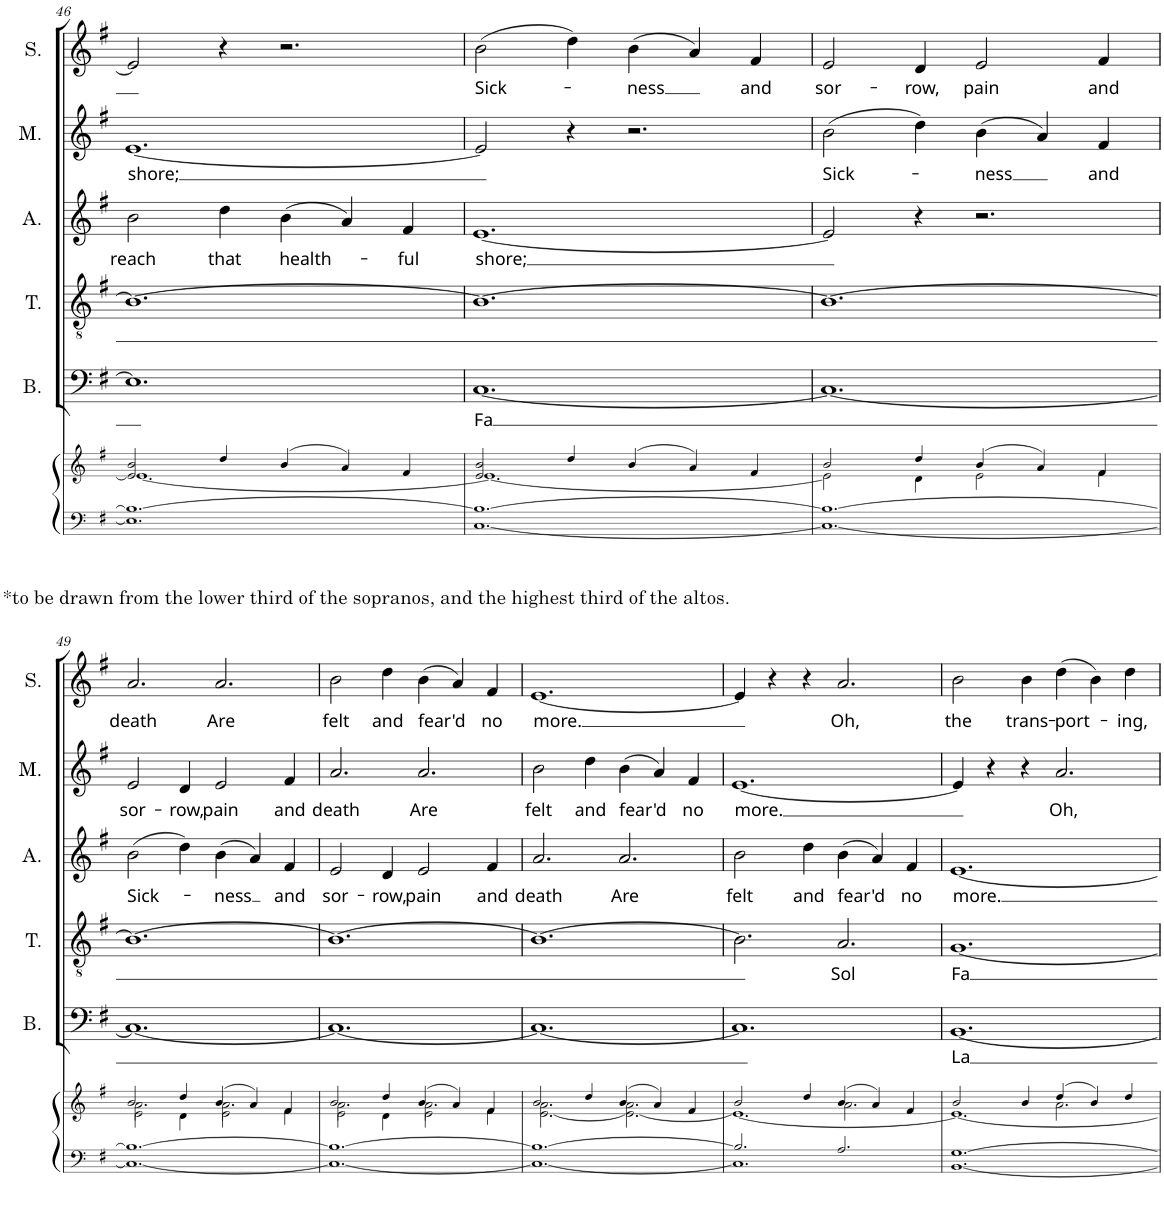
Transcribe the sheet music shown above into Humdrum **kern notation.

**kern	**kern	**kern	**text	**kern	**text	**kern	**text	**kern	**text	**kern	**text
*part6	*part6	*part5	*part5	*part4	*part4	*part3	*part3	*part2	*part2	*part1	*part1
*staff7	*staff6	*staff5	*staff5	*staff4	*staff4	*staff3	*staff3	*staff2	*staff2	*staff1	*staff1
*I"Piano (for rehearsal only)	*	*I"Bass	*	*I"Tenor	*	*I"Alto	*	*I"Mezzo*	*	*I"Soprano	*
*I'Pno	*	*I'B.	*	*I'T.	*	*I'A.	*	*I'M.	*	*I'S.	*
!!LO:PB:g=z
*clefF4	*clefG2	*clefF4	*	*clefGv2	*	*clefG2	*	*clefG2	*	*clefG2	*
*k[f#]	*k[f#]	*k[f#]	*	*k[f#]	*	*k[f#]	*	*k[f#]	*	*k[f#]	*
*M6/4	*M6/4	*M6/4	*	*M6/4	*	*M6/4	*	*M6/4	*	*M6/4	*
=46	=46	=46	=46	=46	=46	=46	=46	=46	=46	=46	=46
*	*^	*	*	*	*	*	*	*	*	*	*
!	!	!	!	!	!	!	!	!LO:LY:b	!	!LO:LY:b	!	!
1.E] 1.B_	2e/ 2b/	1.e_	1.E]	.	1.B_	.	2b\	reach	[1.e	shore;	2e/]	.
!	!	!	!	!	!	!	!	!LO:LY:b	!	!	!	!
.	4dd/	.	.	.	.	.	4dd\	that	.	.	4r	.
!	!	!	!	!	!	!	!	!LO:LY:b	!	!	!	!
.	(4b/	.	.	.	.	.	(4b\	health-	.	.	2.r	.
.	4a/)	.	.	.	.	.	4a/)	.	.	.	.	.
!	!	!	!	!	!	!	!	!LO:LY:b	!	!	!	!
.	4f#/	.	.	.	.	.	4f#/	-ful	.	.	.	.
=47	=47	=47	=47	=47	=47	=47	=47	=47	=47	=47	=47	=47
!	!	!	!	!LO:LY:b	!	!	!	!LO:LY:b	!	!	!	!LO:LY:b
[1.C 1.B_	2e/ 2b/	1.e_	[1.C	Fa	1.B_	.	[1.e	shore;	2e/]	.	(2b\	Sick-
.	4dd/	.	.	.	.	.	.	.	4r	.	4dd\)	.
!	!	!	!	!	!	!	!	!	!	!	!	!LO:LY:b
.	(4b/	.	.	.	.	.	.	.	2.r	.	(4b\	-ness
.	4a/)	.	.	.	.	.	.	.	.	.	4a/)	.
!	!	!	!	!	!	!	!	!	!	!	!	!LO:LY:b
.	4f#/	.	.	.	.	.	.	.	.	.	4f#/	and
=48	=48	=48	=48	=48	=48	=48	=48	=48	=48	=48	=48	=48
!	!	!	!	!	!	!	!	!	!	!LO:LY:b	!	!LO:LY:b
1.C_ 1.B_	2b/	2e\]	1.C_	.	1.B_	.	2e/]	.	(2b\	Sick-	2e/	sor-
!	!	!	!	!	!	!	!	!	!	!	!	!LO:LY:b
.	4dd/	4d\	.	.	.	.	4r	.	4dd\)	.	4d/	-row,
!	!	!	!	!	!	!	!	!	!	!LO:LY:b	!	!LO:LY:b
.	(4b/	2e\	.	.	.	.	2.r	.	(4b\	-ness	2e/	pain
.	4a/)	.	.	.	.	.	.	.	4a/)	.	.	.
!	!	!	!	!	!	!	!	!	!	!LO:LY:b	!	!LO:LY:b
.	4f#/	4f#\	.	.	.	.	.	.	4f#/	and	4f#/	and
!!LO:LB:g=z
=49	=49	=49	=49	=49	=49	=49	=49	=49	=49	=49	=49	=49
*	*	*^	*	*	*	*	*	*	*	*	*	*
!	!	!	!	!	!	!	!	!	!	!	!	!LO:TX:a:t=*to be drawn from the lower third of the sopranos, and the highest third of the altos.	!
!	!	!	!	!	!	!	!	!	!LO:LY:b	!	!LO:LY:b	!	!LO:LY:b
1.C_ 1.B_	2b/	2.a\	2e\	1.C_	.	1.B_	.	(2b\	Sick-	2e/	sor-	2.a/	death
!	!	!	!	!	!	!	!	!	!	!	!LO:LY:b	!	!
.	4dd/	.	4d\	.	.	.	.	4dd\)	.	4d/	-row,	.	.
!	!	!	!	!	!	!	!	!	!LO:LY:b	!	!LO:LY:b	!	!LO:LY:b
.	(4b/	2.a\	2e\	.	.	.	.	(4b\	-ness	2e/	pain	2.a/	Are
.	4a/)	.	.	.	.	.	.	4a/)	.	.	.	.	.
!	!	!	!	!	!	!	!	!	!LO:LY:b	!	!LO:LY:b	!	!
.	4f#/	.	4f#\	.	.	.	.	4f#/	and	4f#/	and	.	.
=50	=50	=50	=50	=50	=50	=50	=50	=50	=50	=50	=50	=50	=50
!	!	!	!	!	!	!	!	!	!LO:LY:b	!	!LO:LY:b	!	!LO:LY:b
1.C_ 1.B_	2b/	2.a\	2e\	1.C_	.	1.B_	.	2e/	sor-	2.a/	death	2b\	felt
!	!	!	!	!	!	!	!	!	!LO:LY:b	!	!	!	!LO:LY:b
.	4dd/	.	4d\	.	.	.	.	4d/	-row,	.	.	4dd\	and
!	!	!	!	!	!	!	!	!	!LO:LY:b	!	!LO:LY:b	!	!LO:LY:b
.	(4b/	2.a\	2e\	.	.	.	.	2e/	pain	2.a/	Are	(4b\	fear'd
.	4a/)	.	.	.	.	.	.	.	.	.	.	4a/)	.
!	!	!	!	!	!	!	!	!	!LO:LY:b	!	!	!	!LO:LY:b
.	4f#/	.	4f#\	.	.	.	.	4f#/	and	.	.	4f#/	no
=51	=51	=51	=51	=51	=51	=51	=51	=51	=51	=51	=51	=51	=51
!	!	!	!	!	!	!	!	!	!LO:LY:b	!	!LO:LY:b	!	!LO:LY:b
*	*	*v	*v	*	*	*	*	*	*	*	*	*	*
1.C_ 1.B_	2b/	[2.e\ 2.a\	1.C_	.	1.B_	.	2.a/	death	2b\	felt	[1.e	more.
!	!	!	!	!	!	!	!	!	!	!LO:LY:b	!	!
.	4dd/	.	.	.	.	.	.	.	4dd\	and	.	.
!	!	!	!	!	!	!	!	!LO:LY:b	!	!LO:LY:b	!	!
.	(4b/	2.e\_ 2.a\	.	.	.	.	2.a/	Are	(4b\	fear'd	.	.
.	4a/)	.	.	.	.	.	.	.	4a/)	.	.	.
!	!	!	!	!	!	!	!	!	!	!LO:LY:b	!	!
.	4f#/	.	.	.	.	.	.	.	4f#/	no	.	.
=52	=52	=52	=52	=52	=52	=52	=52	=52	=52	=52	=52	=52
*^	*	*^	*	*	*	*	*	*	*	*	*	*
!	!	!	!	!	!	!	!	!	!	!LO:LY:b	!	!LO:LY:b	!	!
2.B/]	1.C]	2b/	1.e_	2.ryy	1.C]	.	2.B\]	.	2b\	felt	[1.e	more.	4e/]	.
.	.	.	.	.	.	.	.	.	.	.	.	.	4r	.
!	!	!	!	!	!	!	!	!	!	!LO:LY:b	!	!	!	!
.	.	4dd/	.	.	.	.	.	.	4dd\	and	.	.	4r	.
!	!	!	!	!	!	!	!	!LO:LY:b	!	!LO:LY:b	!	!	!	!LO:LY:b
2.A/	.	(4b/	.	2.a\	.	.	2.A/	Sol	(4b\	fear'd	.	.	2.a/	Oh,
.	.	4a/)	.	.	.	.	.	.	4a/)	.	.	.	.	.
!	!	!	!	!	!	!	!	!	!	!LO:LY:b	!	!	!	!
.	.	4f#/	.	.	.	.	.	.	4f#/	no	.	.	.	.
*v	*v	*	*	*	*	*	*	*	*	*	*	*	*	*
=53	=53	=53	=53	=53	=53	=53	=53	=53	=53	=53	=53	=53	=53
!	!	!	!	!	!LO:LY:b	!	!LO:LY:b	!	!LO:LY:b	!	!	!	!LO:LY:b
[1.BB [1.G	2b/	1.e_	2.ryy	[1.BB	La	[1.G	Fa	[1.e	more.	4e/]	.	2b\	the
.	.	.	.	.	.	.	.	.	.	4r	.	.	.
!	!	!	!	!	!	!	!	!	!	!	!	!	!LO:LY:b
.	4b/	.	.	.	.	.	.	.	.	4r	.	4b\	trans-
!	!	!	!	!	!	!	!	!	!	!	!LO:LY:b	!	!LO:LY:b
.	(4dd/	.	2.a\	.	.	.	.	.	.	2.a/	Oh,	(4dd\	-port-
.	4b/)	.	.	.	.	.	.	.	.	.	.	4b\)	.
!	!	!	!	!	!	!	!	!	!	!	!	!	!LO:LY:b
.	4dd/	.	.	.	.	.	.	.	.	.	.	4dd\	-ing,
*	*v	*v	*v	*	*	*	*	*	*	*	*	*	*
=	=	=	=	=	=	=	=	=	=	=	=
*-	*-	*-	*-	*-	*-	*-	*-	*-	*-	*-	*-
